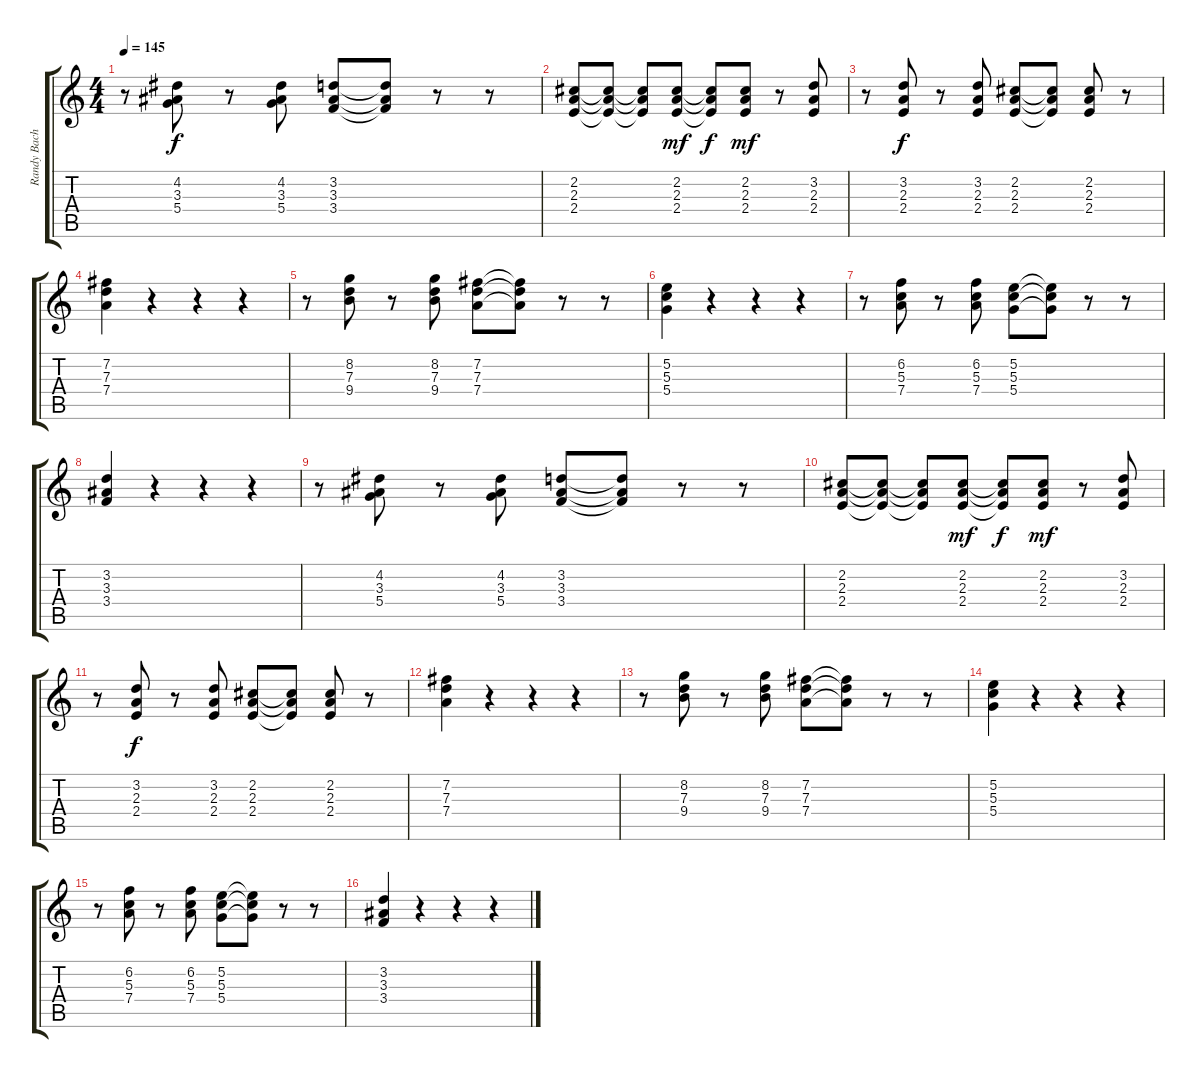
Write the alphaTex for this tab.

\track ("Randy Bachman (clean gtr)" "Randy Bach") {instrument electricguitarclean}
\staff {score tabs}
\tuning (E4 B3 G3 D3 A2 E2) {hide}
\ts (4 4)
\tempo 145
\clef g2
\ks c
r.8{dy f} (4.2 3.3 5.4).8 r.8 (4.2 3.3 5.4).8 (3.2 3.3 3.4).8 (3.2{t} 3.3{t} 3.4{t}).8 r.8 r.8 |
(2.2 2.3 2.4).8 (2.2{t} 2.3{t} 2.4{t}).8 (2.2{t} 2.3{t} 2.4{t}).8 (2.2 2.3 2.4).8{dy mf} (2.2{t} 2.3{t} 2.4{t}).8{dy f} (2.2 2.3 2.4).8{dy mf} r.8 (3.2 2.3 2.4).8 |
r.8 (3.2 2.3 2.4).8{dy f} r.8 (3.2 2.3 2.4).8 (2.2 2.3 2.4).8 (2.2{t} 2.3{t} 2.4{t}).8 (2.2 2.3 2.4).8 r.8 |
(7.2 7.3 7.4).4 r.4 r.4 r.4 |
r.8 (8.2 7.3 9.4).8 r.8 (8.2 7.3 9.4).8 (7.2 7.3 7.4).8 (7.2{t} 7.3{t} 7.4{t}).8 r.8 r.8 |
(5.2 5.3 5.4).4 r.4 r.4 r.4 |
r.8 (6.2 5.3 7.4).8 r.8 (6.2 5.3 7.4).8 (5.2 5.3 5.4).8 (5.2{t} 5.3{t} 5.4{t}).8 r.8 r.8 |
(3.2 3.3 3.4).4 r.4 r.4 r.4 |
r.8 (4.2 3.3 5.4).8 r.8 (4.2 3.3 5.4).8 (3.2 3.3 3.4).8 (3.2{t} 3.3{t} 3.4{t}).8 r.8 r.8 |
(2.2 2.3 2.4).8 (2.2{t} 2.3{t} 2.4{t}).8 (2.2{t} 2.3{t} 2.4{t}).8 (2.2 2.3 2.4).8{dy mf} (2.2{t} 2.3{t} 2.4{t}).8{dy f} (2.2 2.3 2.4).8{dy mf} r.8 (3.2 2.3 2.4).8 |
r.8 (3.2 2.3 2.4).8{dy f} r.8 (3.2 2.3 2.4).8 (2.2 2.3 2.4).8 (2.2{t} 2.3{t} 2.4{t}).8 (2.2 2.3 2.4).8 r.8 |
(7.2 7.3 7.4).4 r.4 r.4 r.4 |
r.8 (8.2 7.3 9.4).8 r.8 (8.2 7.3 9.4).8 (7.2 7.3 7.4).8 (7.2{t} 7.3{t} 7.4{t}).8 r.8 r.8 |
(5.2 5.3 5.4).4 r.4 r.4 r.4 |
r.8 (6.2 5.3 7.4).8 r.8 (6.2 5.3 7.4).8 (5.2 5.3 5.4).8 (5.2{t} 5.3{t} 5.4{t}).8 r.8 r.8 |
(3.2 3.3 3.4).4 r.4 r.4 r.4
